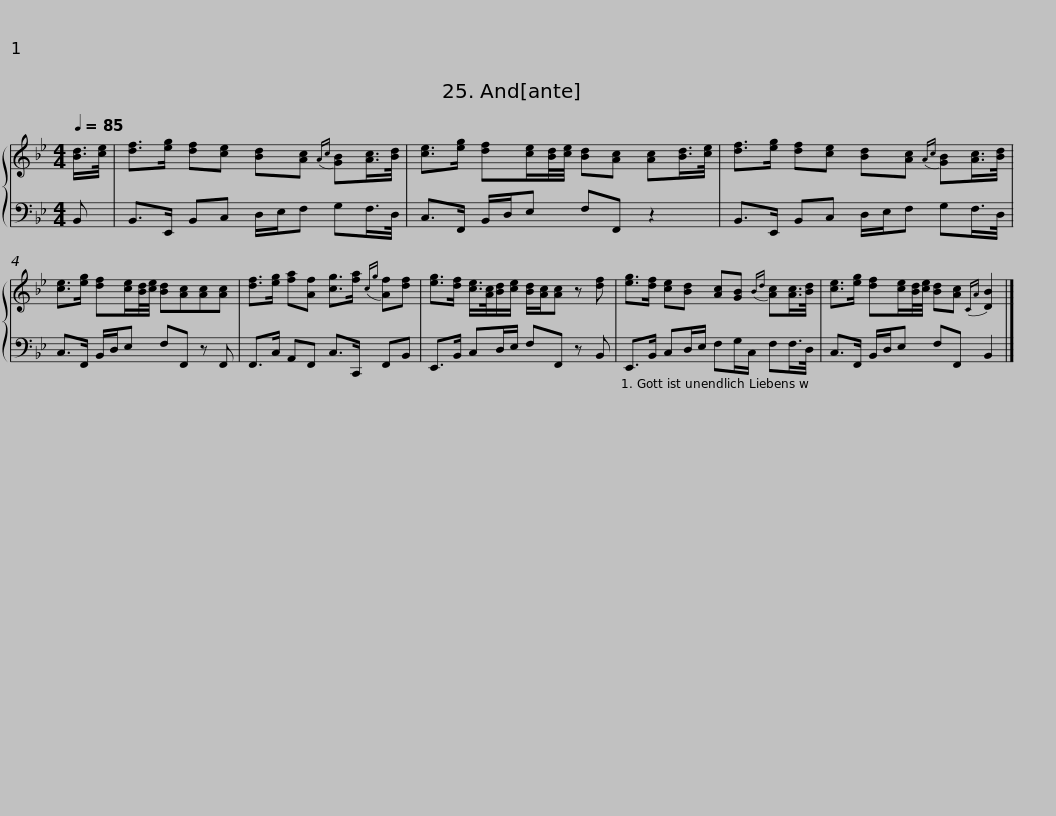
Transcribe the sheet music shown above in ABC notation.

X:1
%%score { 1 | 2 }
L:1/8
Q:1/4=85
M:4/4
I:linebreak $
K:Bb
V:1 treble
V:2 bass
V:1
 [Bd]/>[ce]/ | [df]>[eg] [df][ce] [Bd][Ac]{Ac} [GB][Ac]/>[Bd]/ | [ce]>[eg] [df][ce]/[Bd]/4[ce]/4 [Bd][Ac] [Ac][Bd]/>[ce]/ | [df]>[eg] [df][ce] [Bd][Ac]{Ac} [GB][Ac]/>[Bd]/ |$ [ce]>[eg] [df][ce]/[Bd]/4[ce]/4 [Bd][Ac][Ac][Ac] | %5
 [df]>[eg] [fa][Af] [cg]>[fa]{cg} [Af][df] | [eg]>[df] [ce]/>[Ac]/[Bd]/[ce]/ [Bd]/[Ac]/[Ac] z [df] |$ [eg]>[df] [ce][Bd] [Ac][GB]{Bd} [Ac][Ac]/>[Bd]/ | [ce]>[eg] [df][ce]/[Bd]/4[ce]/4 [Bd][Ac]{CA} [DB]2 |] %9
V:2
 B,, | B,,>E,, B,,C, D,/E,/F, G,F,/>D,/ | C,>F,, B,,/D,/E, F,F,, z2 | B,,>E,, B,,C, D,/E,/F, G,F,/>D,/ |$ C,>F,, B,,/D,/E, F,F,, z F,, | %5
 F,,>C, A,,F,, C,>C,, F,,B,, | E,,>B,, C,D,/E,/ F,F,, z B,, |$ E,,>B,, C,D,/E,/ F,G,/C,/ F,F,/>D,/ | C,>F,, B,,/D,/E, F,F,, B,,2 |] %9
